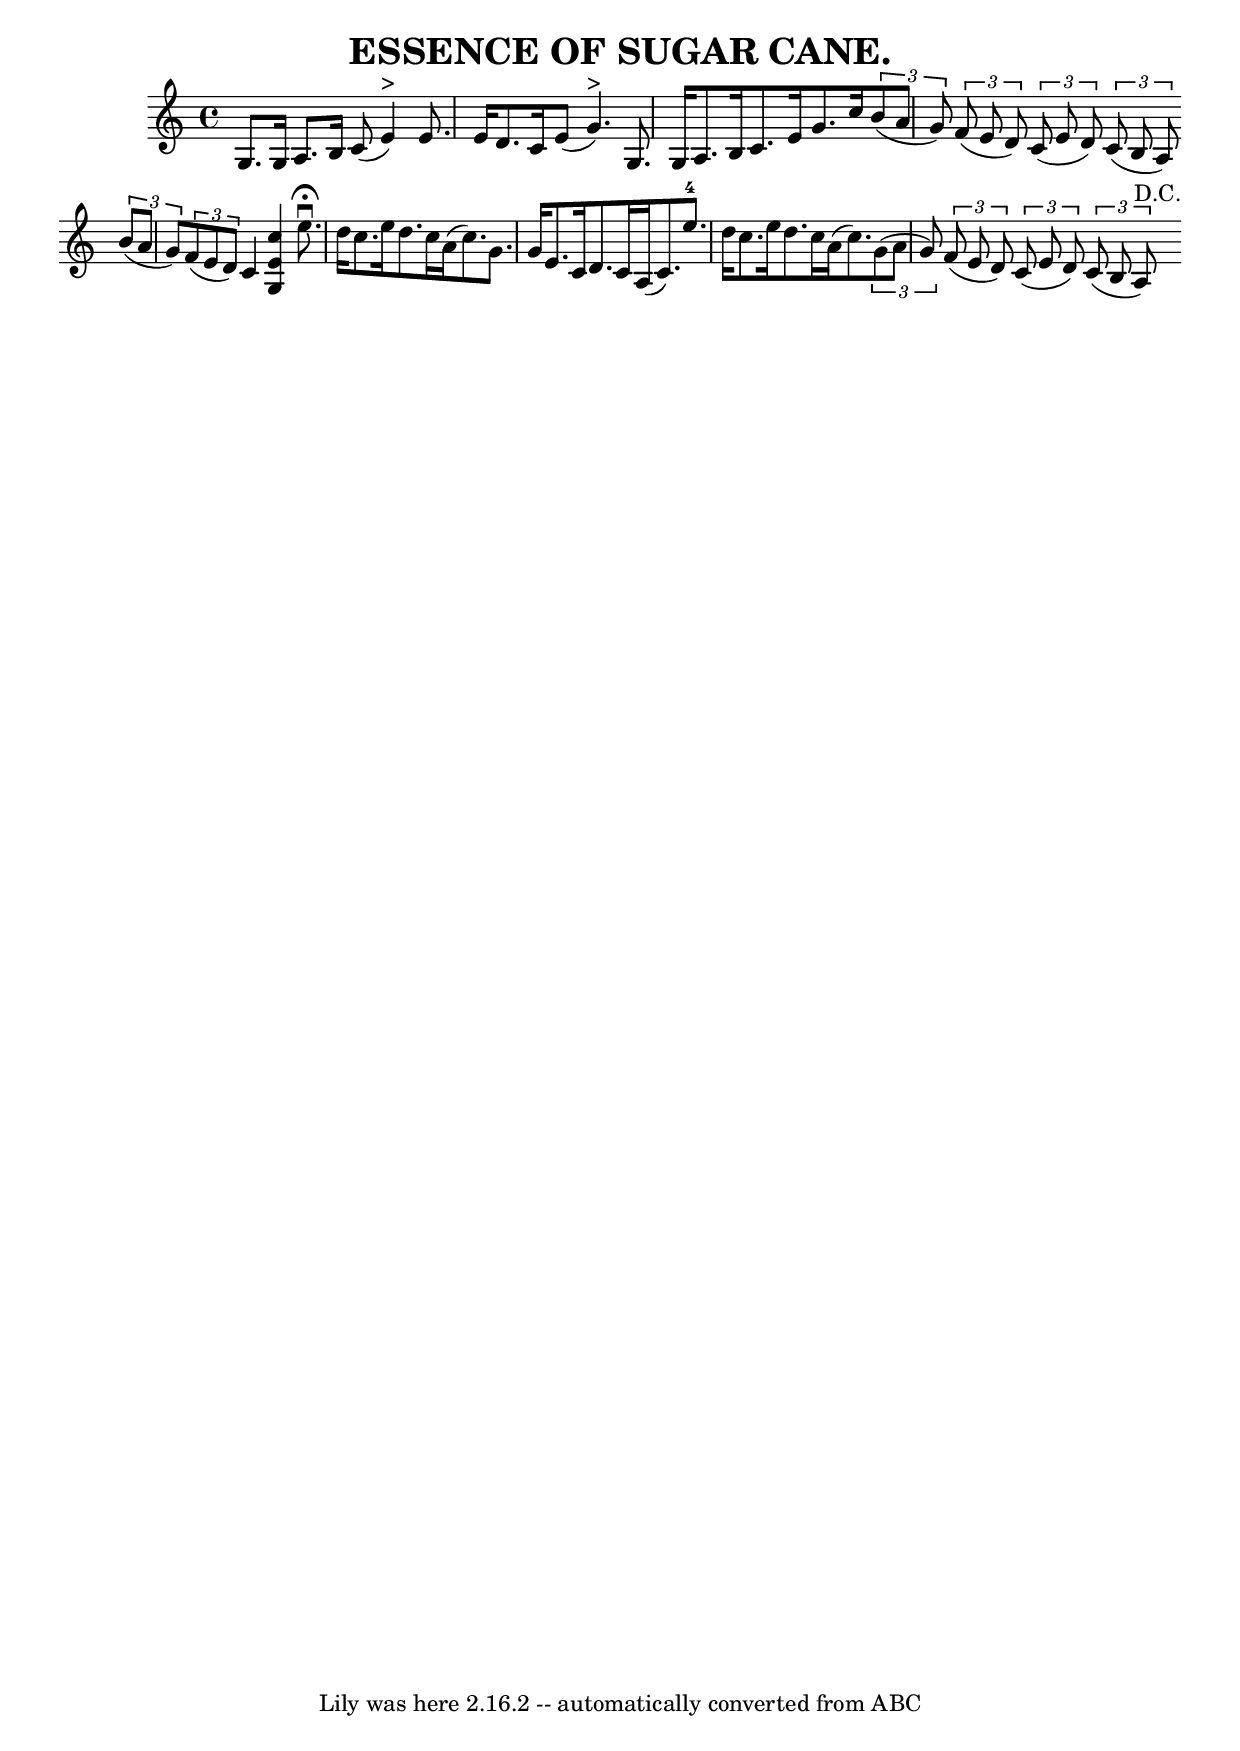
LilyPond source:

\version "2.16.2"
\include "Mammoth.ily"
\header {
  %% book = "Coles pg. 24.3"
  crossRefNumber = "19"
  footnotes = ""
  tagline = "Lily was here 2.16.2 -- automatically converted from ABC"
  title = "ESSENCE OF SUGAR CANE."

}
voicedefault =  {


  \override Staff.TimeSignature #'style = #'C
  \time 4/4 
  \key c \major   g8. g16 a8. b16 c'8 (e'4^">")   |
  e'8. e'16 d'8. c'16 e'8 (g'4.^">") |
  g8.     g16 a8. b16 c'8. e'16 g'8. c''16   |
  \times 2/3 { 
    b'8 (a'8 g'8) 
  }   \times 2/3 { f'8 (e'8 d'8) 
		 }   
  \times 2/3 { c'8 (e'8 d'8) 
	     }   \times 2/3 { c'8 (b8 a8) 
			    }    \bar ": |"   \times 2/3 { b'8 (a'8 g'8) 
			 }   \times 2/3 { f'8 (
					  e'8 d'8)  					} c'4  << c''4 e'4 g4   >>   \bar "|."     \bar " |:"   
  e''8.^\fermata^\downbow d''16 c''8. e''16 d''8. c''16 a'16 (   c''8.)  |
  g'8. g'16 e'8. c'16 d'8. c'16 a16 (   c'8.)  |
  e''8.-4 d''16 c''8. e''16 d''8. c''16       a'16 (c''8.)  |
  \times 2/3 { g'8 (a'8 g'8) 
	     }   
  \times 2/3 { f'8 (e'8 d'8) 
	     }   \times 2/3 { c'8 (e'8 d'8) 

			    }   \times 2/3 { c'8 (b8 a8^"D.C.")  					   } \bar ": |"   

}

\score{
  <<

    \context Staff="default"
    {
      \voicedefault 
      
    }

  >>
  \layout {
    
  }
  \midi {
  }

}
